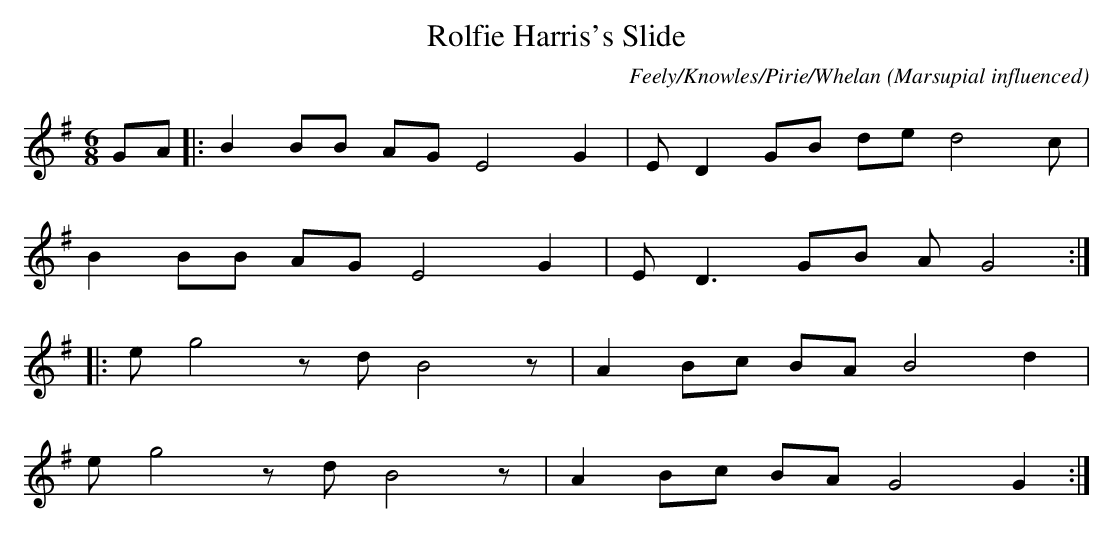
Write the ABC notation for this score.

X:1
T:Rolfie Harris's Slide
M:6/8
L:1/8
C:Feely/Knowles/Pirie/Whelan
O:Marsupial influenced
K:G
GA|:B2BB AG E4 G2| E D2 GB de d4 c|! B2 BB AG E4 G2| E D3 GB 2A G4:||:!
e g4zd B4z| A2 Bc BA B4 d2|! e g4zd B4z | A2 Bc BA G4 G2:|!
